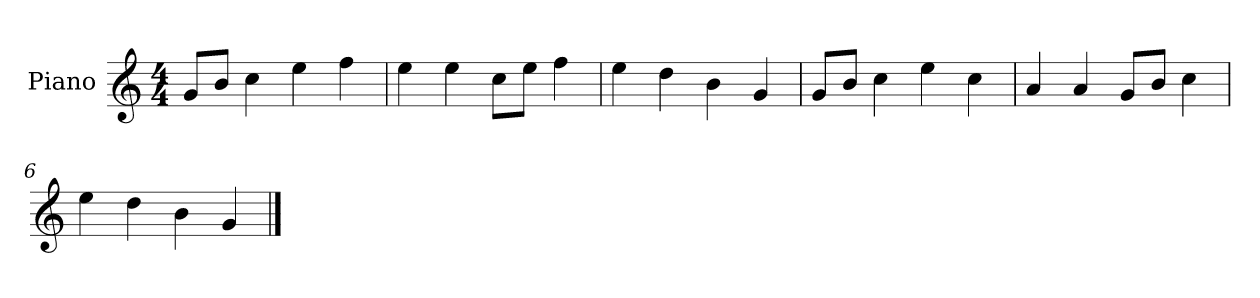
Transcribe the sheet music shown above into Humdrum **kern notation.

**kern
*part1
*staff1
*I"Piano
*I'P-no
*clefG2
*k[]
*M4/4
*MM90
=1
8g/L
8b/J
4cc\
4ee\
4ff\
=2
4ee\
4ee\
8cc\L
8ee\J
4ff\
=3
4ee\
4dd\
4b\
4g/
=4
8g/L
8b/J
4cc\
4ee\
4cc\
=5
4a/
4a/
8g/L
8b/J
4cc\
=6
4ee\
4dd\
4b\
4g/
==
*-
